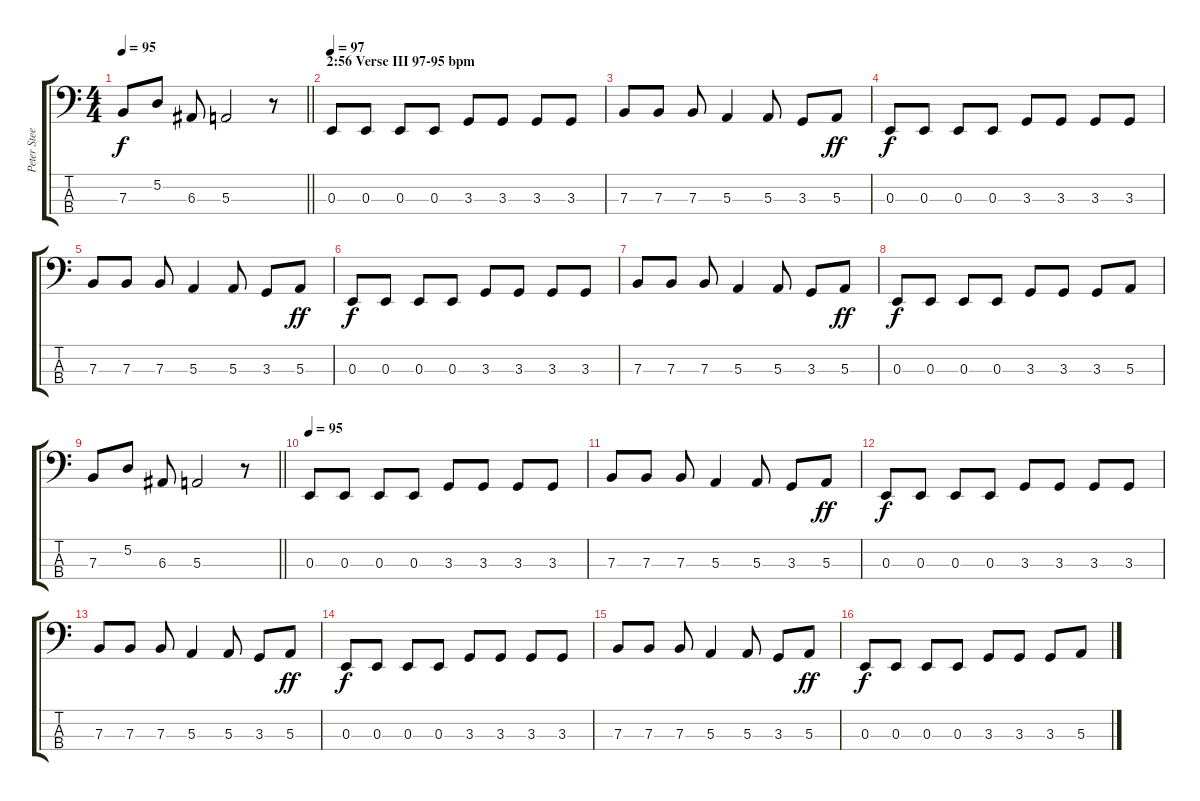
\track ("Peter Steele R.I.P. (Bass Guitar)" "Peter Stee") {instrument acousticbass}
\staff {score tabs}
\tuning (D2 A1 E1 B0) {hide}
\ts (4 4)
\tempo 95
\clef f4
\barLineRight lightlight
\ks c
7.3.8{dy f} 5.2.8 6.3.8 5.3.2 r.8 |
\section ("" "2:56 Verse III 97-95 bpm")
\tempo 97
0.3.8 0.3.8 0.3.8 0.3.8 3.3.8 3.3.8 3.3.8 3.3.8 |
7.3.8 7.3.8 7.3.8 5.3.4 5.3.8 3.3.8 5.3.8{dy ff} |
0.3.8{dy f} 0.3.8 0.3.8 0.3.8 3.3.8 3.3.8 3.3.8 3.3.8 |
7.3.8 7.3.8 7.3.8 5.3.4 5.3.8 3.3.8 5.3.8{dy ff} |
0.3.8{dy f} 0.3.8 0.3.8 0.3.8 3.3.8 3.3.8 3.3.8 3.3.8 |
7.3.8 7.3.8 7.3.8 5.3.4 5.3.8 3.3.8 5.3.8{dy ff} |
0.3.8{dy f} 0.3.8 0.3.8 0.3.8 3.3.8 3.3.8 3.3.8 5.3.8 |
\barLineRight lightlight
7.3.8 5.2.8 6.3.8 5.3.2 r.8 |
\tempo 95
0.3.8 0.3.8 0.3.8 0.3.8 3.3.8 3.3.8 3.3.8 3.3.8 |
7.3.8 7.3.8 7.3.8 5.3.4 5.3.8 3.3.8 5.3.8{dy ff} |
0.3.8{dy f} 0.3.8 0.3.8 0.3.8 3.3.8 3.3.8 3.3.8 3.3.8 |
7.3.8 7.3.8 7.3.8 5.3.4 5.3.8 3.3.8 5.3.8{dy ff} |
0.3.8{dy f} 0.3.8 0.3.8 0.3.8 3.3.8 3.3.8 3.3.8 3.3.8 |
7.3.8 7.3.8 7.3.8 5.3.4 5.3.8 3.3.8 5.3.8{dy ff} |
0.3.8{dy f} 0.3.8 0.3.8 0.3.8 3.3.8 3.3.8 3.3.8 5.3.8
